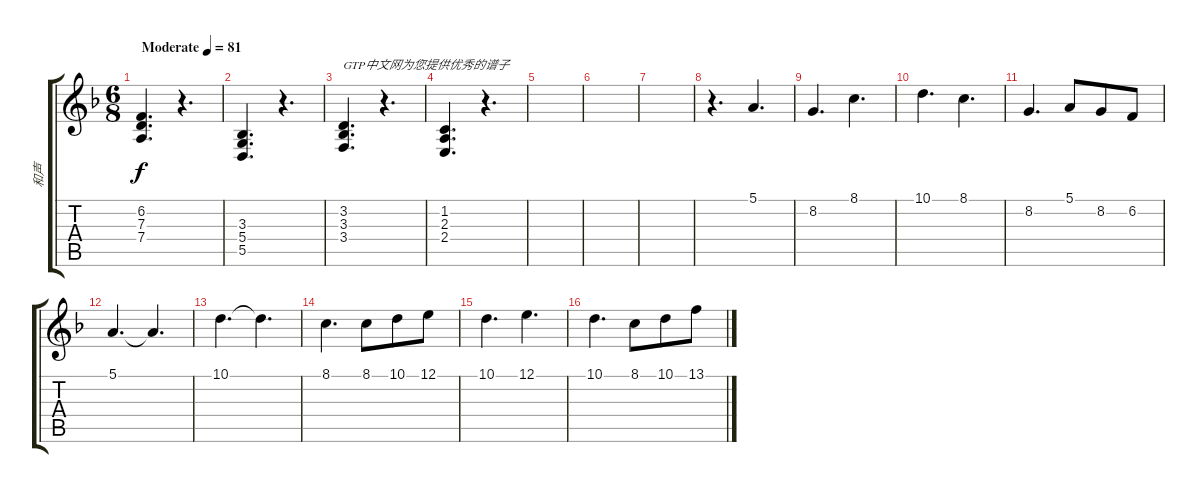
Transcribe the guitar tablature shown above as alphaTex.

\track ("和声" "和声") {instrument stringensemble1}
\staff {score tabs}
\tuning (E4 B3 G3 D3 A2 E2) {hide}
\ts (6 8)
\tempo (81 "Moderate")
\clef g2
\ks f
(6.2 7.3 7.4).4{d dy f instrument stringensemble1} r.4{d} |
(3.3 5.4 5.5).4{d} r.4{d} |
(3.2 3.3 3.4).4{d txt "GTP中文网为您提供优秀的谱子"} r.4{d} |
(1.2 2.3 2.4).4{d} r.4{d} |
|
|
|
r.4{d} 5.1.4{d} |
8.2.4{d} 8.1.4{d} |
10.1.4{d} 8.1.4{d} |
8.2.4{d} 5.1.8 8.2.8 6.2.8 |
5.1.4{d} 5.1{t}.4{d} |
10.1.4{d} 10.1{t}.4{d} |
8.1.4{d} 8.1.8 10.1.8 12.1.8 |
10.1.4{d} 12.1.4{d} |
10.1.4{d} 8.1.8 10.1.8 13.1.8
